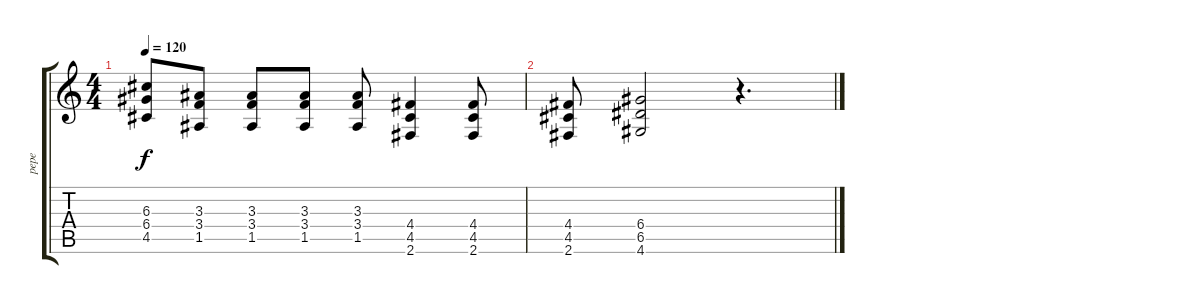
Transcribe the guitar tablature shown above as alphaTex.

\track ("pepe" "pepe") {instrument distortionguitar}
\staff {score tabs}
\tuning (E4 B3 G3 D3 A2 E2) {hide}
\ts (4 4)
\tempo 120
\clef g2
\ks c
(6.3 6.4 4.5).8{dy f} (3.3 3.4 1.5).8 (3.3 3.4 1.5).8 (3.3 3.4 1.5).8 (3.3 3.4 1.5).8 (4.4 4.5 2.6).4 (4.4 4.5 2.6).8 |
(4.4 4.5 2.6).8 (6.4 6.5 4.6).2 r.4{d}
